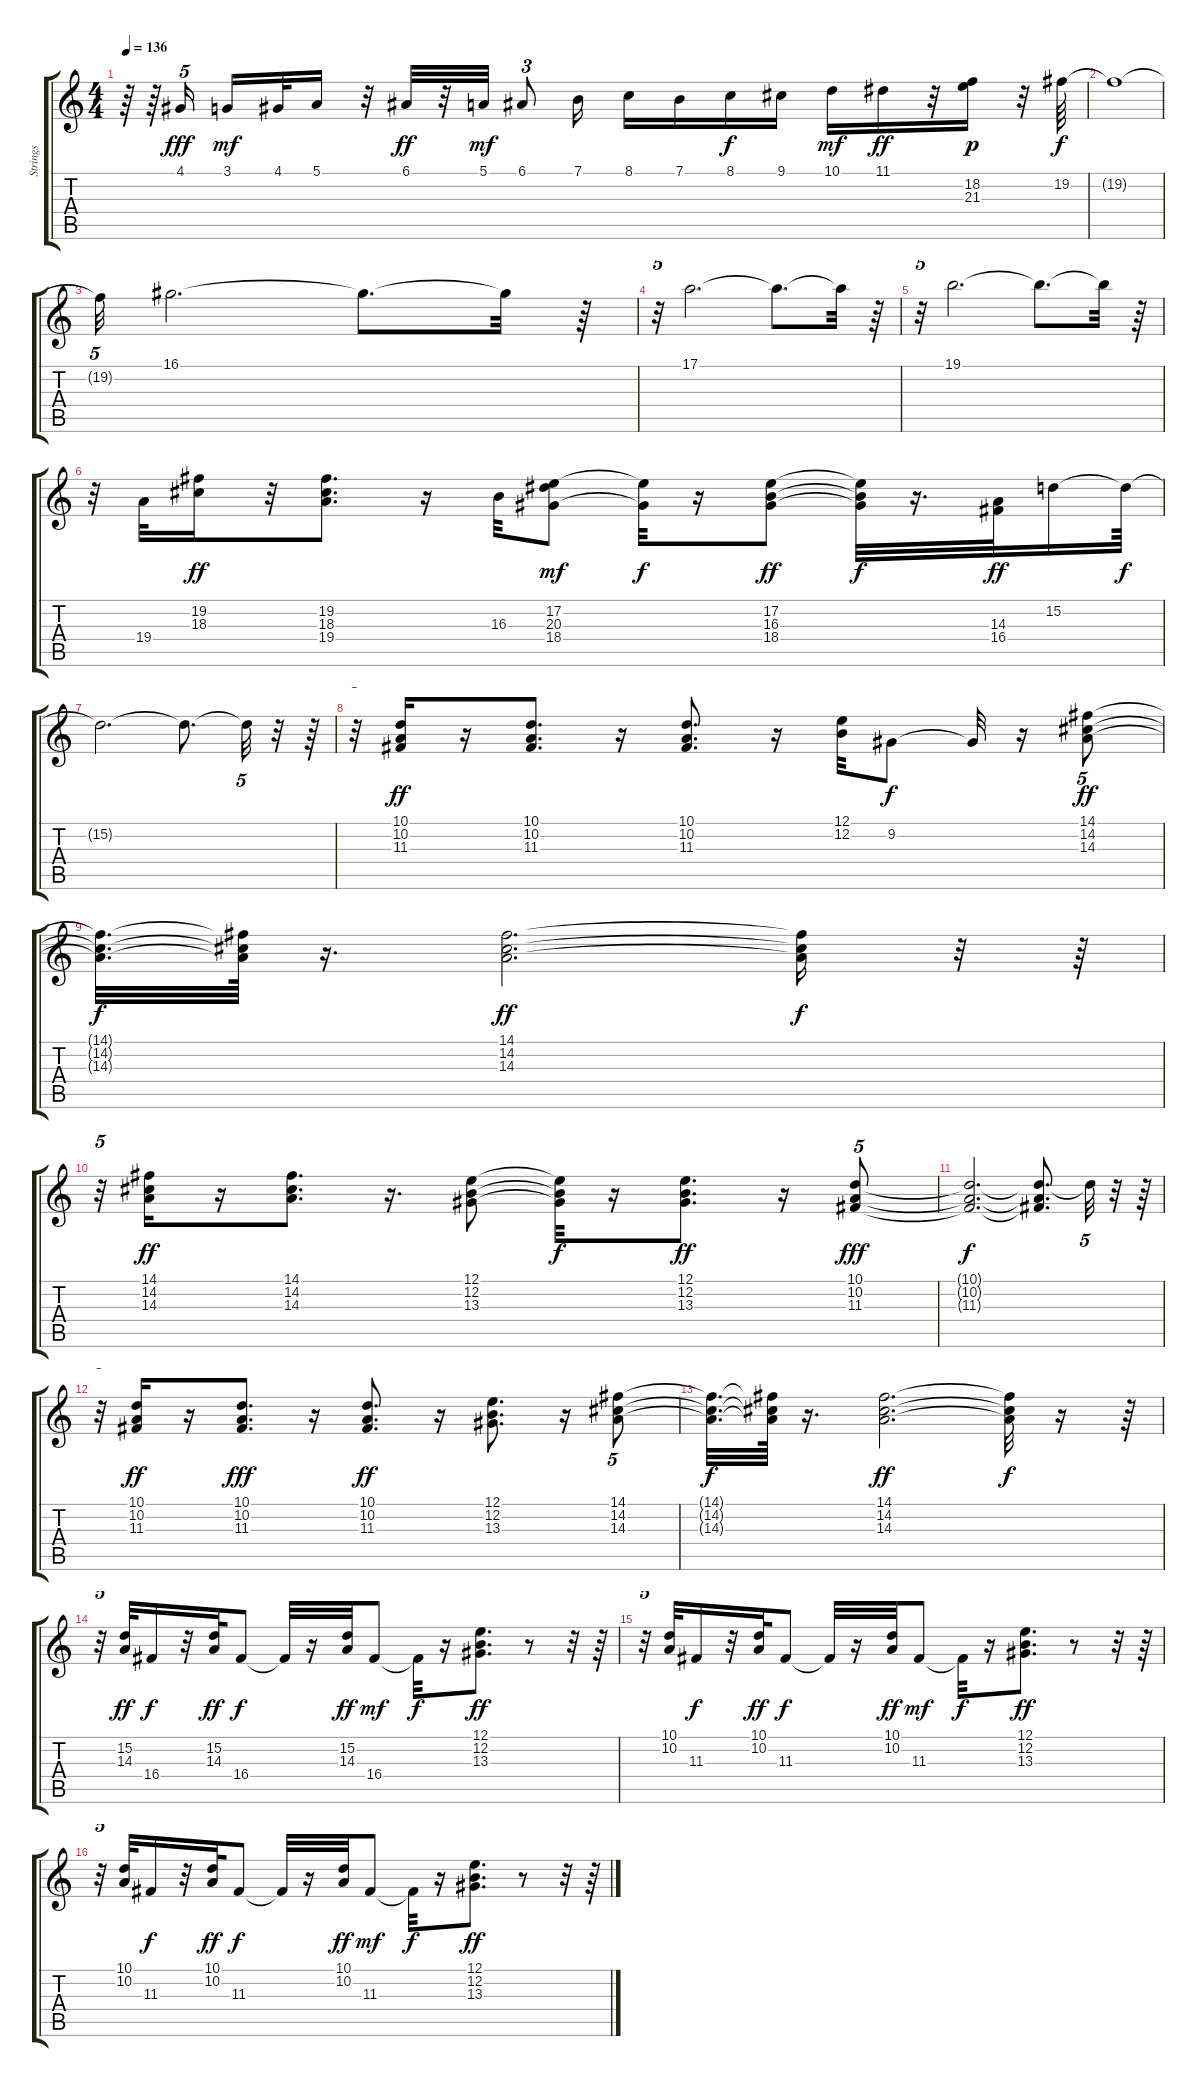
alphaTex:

\track ("Strings" "Strings") {instrument stringensemble1}
\staff {score tabs}
\tuning (E4 B3 G3 D3 A2 E2) {hide}
\ts (4 4)
\tempo 136
\clef g2
\ks c
r.64{dy f} r.64 4.1.16{tu (5 4) dy fff beam splitsecondary} 3.1.16{dy mf} 4.1.32 5.1.16 r.32 6.1.32{dy ff} r.32 5.1.32{dy mf} 6.1.8{tu (3 2)} 7.1.16 8.1.16 7.1.16 8.1.16{dy f} 9.1.16 10.1.16{dy mf} 11.1.16{dy ff} r.32 (18.2 21.3).16{dy p} r.32 19.2.64{dy f} |
19.2{t}.1 |
19.2{t}.32{tu (5 4)} 16.1.2{d} 16.1{t}.8{d} 16.1{t}.32 r.64 |
r.32{tu (5 4)} 17.1.2{d} 17.1{t}.8{d} 17.1{t}.32 r.64 |
r.32{tu (5 4)} 19.1.2{d} 19.1{t}.8{d} 19.1{t}.32 r.64 |
r.32{tu (5 4)} 19.4.32 (19.2 18.3).16{dy ff} r.32 (19.2 18.3 19.4).8{d} r.16 16.3.32 (17.2 20.3 18.4).8{dy mf} (17.2{t} 18.4{t}).32{dy f} r.16 (17.2 16.3 18.4).8{dy ff} (17.2{t} 16.3{t} 18.4{t}).32{dy f} r.16{d} (14.3 16.4).32{dy ff} 15.2.16 15.2{t}.64{dy f} |
15.2{t}.2{d} 15.2{t}.8{d} 15.2{t}.32{tu (5 4)} r.32 r.64 |
r.32{tu (5 4)} (10.1 10.2 11.3).16{dy ff} r.16 (10.1 10.2 11.3).8{d} r.16 (10.1 10.2 11.3).8{d} r.16 (12.1 12.2).32 9.2.8{dy f} 9.2{t}.32 r.16 (14.1 14.2 14.3).8{tu (5 4) dy ff} |
(14.1{t} 14.2{t} 14.3{t}).32{d dy f} (14.1{t} 14.2{t} 14.3{t}).64 r.16{d} (14.1 14.2 14.3).2{d dy ff} (14.1{t} 14.2{t} 14.3{t}).16{dy f} r.32 r.64 |
r.32{tu (5 4)} (14.1 14.2 14.3).16{dy ff} r.16 (14.1 14.2 14.3).8{d} r.16{d} (12.1 12.2 13.3).8 (12.1{t} 12.2{t} 13.3{t}).32{dy f} r.16 (12.1 12.2 13.3).8{d dy ff} r.16 (10.1 10.2 11.3).8{tu (5 4) dy fff} |
(10.1{t} 10.2{t} 11.3{t}).2{d dy f} (10.1{t} 10.2{t} 11.3{t}).8{d} 10.1{t}.32{tu (5 4)} r.32 r.64 |
r.32{tu (5 4)} (10.1 10.2 11.3).16{dy ff} r.16 (10.1 10.2 11.3).8{d dy fff} r.16 (10.1 10.2 11.3).8{d dy ff} r.16 (12.1 12.2 13.3).8{d} r.16 (14.1 14.2 14.3).8{tu (5 4)} |
(14.1{t} 14.2{t} 14.3{t}).32{d dy f} (14.1{t} 14.2{t} 14.3{t}).64 r.16{d} (14.1 14.2 14.3).2{d dy ff} (14.1{t} 14.2{t} 14.3{t}).32{dy f} r.16 r.64 |
r.32{tu (5 4)} (15.2 14.3).32{dy ff} 16.4.16{dy f} r.32 (15.2 14.3).32{dy ff} 16.4.8{dy f} 16.4{t}.32 r.16 (15.2 14.3).32{dy ff} 16.4.8{dy mf} 16.4{t}.32{dy f} r.16 (12.1 12.2 13.3).8{d dy ff} r.8 r.32 r.64 |
r.32{tu (5 4)} (10.1 10.2).32 11.3.16{dy f} r.32 (10.1 10.2).32{dy ff} 11.3.8{dy f} 11.3{t}.32 r.16 (10.1 10.2).32{dy ff} 11.3.8{dy mf} 11.3{t}.32{dy f} r.16 (12.1 12.2 13.3).8{d dy ff} r.8 r.32 r.64 |
r.32{tu (5 4)} (10.1 10.2).32 11.3.16{dy f} r.32 (10.1 10.2).32{dy ff} 11.3.8{dy f} 11.3{t}.32 r.16 (10.1 10.2).32{dy ff} 11.3.8{dy mf} 11.3{t}.32{dy f} r.16 (12.1 12.2 13.3).8{d dy ff} r.8 r.32 r.64
